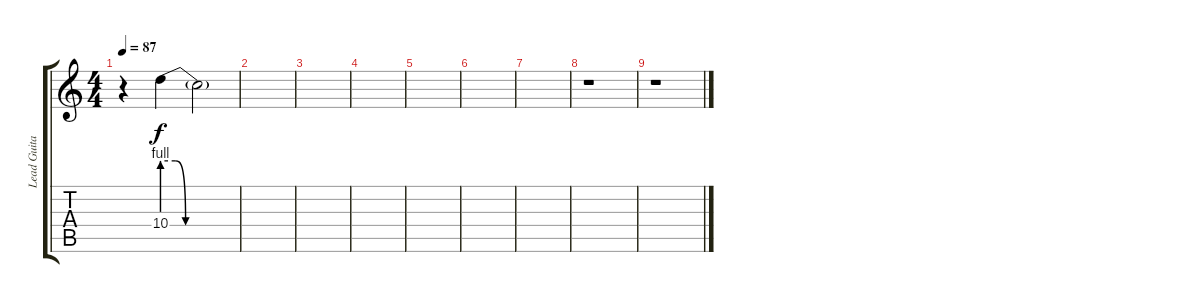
\track ("Lead Guitar" "Lead Guita") {instrument distortionguitar}
\staff {score tabs}
\tuning (E4 B3 G3 D3 A2 E2) {hide}
\ts (4 4)
\tempo 87
\clef g2
\ks c
r.4{dy f} 10.4{be (custom 0 4 10 4 18 0 40 0 60 0)}.4 10.4{t}.2 |
|
|
|
|
|
|
r.1 |
r.1
